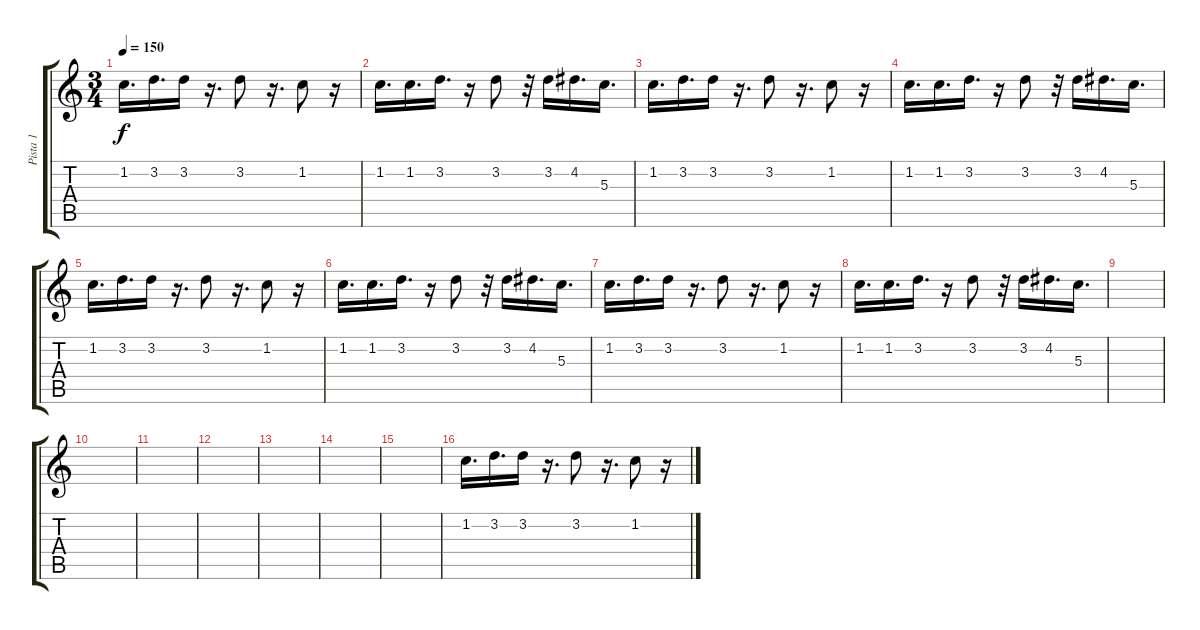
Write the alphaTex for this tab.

\track ("Pista 1" "Pista 1") {instrument acousticguitarsteel}
\staff {score tabs}
\tuning (E4 B3 G3 D3 A2 E2) {hide}
\ts (3 4)
\tempo 150
\clef g2
\ks c
1.2.16{d dy f} 3.2.16{d} 3.2.16 r.16{d} 3.2.8 r.16{d} 1.2.8 r.16 |
1.2.16{d} 1.2.16{d} 3.2.16{d} r.16 3.2.8 r.32 3.2.16 4.2.16{d} 5.3.16{d} |
1.2.16{d} 3.2.16{d} 3.2.16 r.16{d} 3.2.8 r.16{d} 1.2.8 r.16 |
1.2.16{d} 1.2.16{d} 3.2.16{d} r.16 3.2.8 r.32 3.2.16 4.2.16{d} 5.3.16{d} |
1.2.16{d} 3.2.16{d} 3.2.16 r.16{d} 3.2.8 r.16{d} 1.2.8 r.16 |
1.2.16{d} 1.2.16{d} 3.2.16{d} r.16 3.2.8 r.32 3.2.16 4.2.16{d} 5.3.16{d} |
1.2.16{d} 3.2.16{d} 3.2.16 r.16{d} 3.2.8 r.16{d} 1.2.8 r.16 |
1.2.16{d} 1.2.16{d} 3.2.16{d} r.16 3.2.8 r.32 3.2.16 4.2.16{d} 5.3.16{d} |
|
|
|
|
|
|
|
1.2.16{d volume 10} 3.2.16{d} 3.2.16 r.16{d} 3.2.8 r.16{d} 1.2.8 r.16
